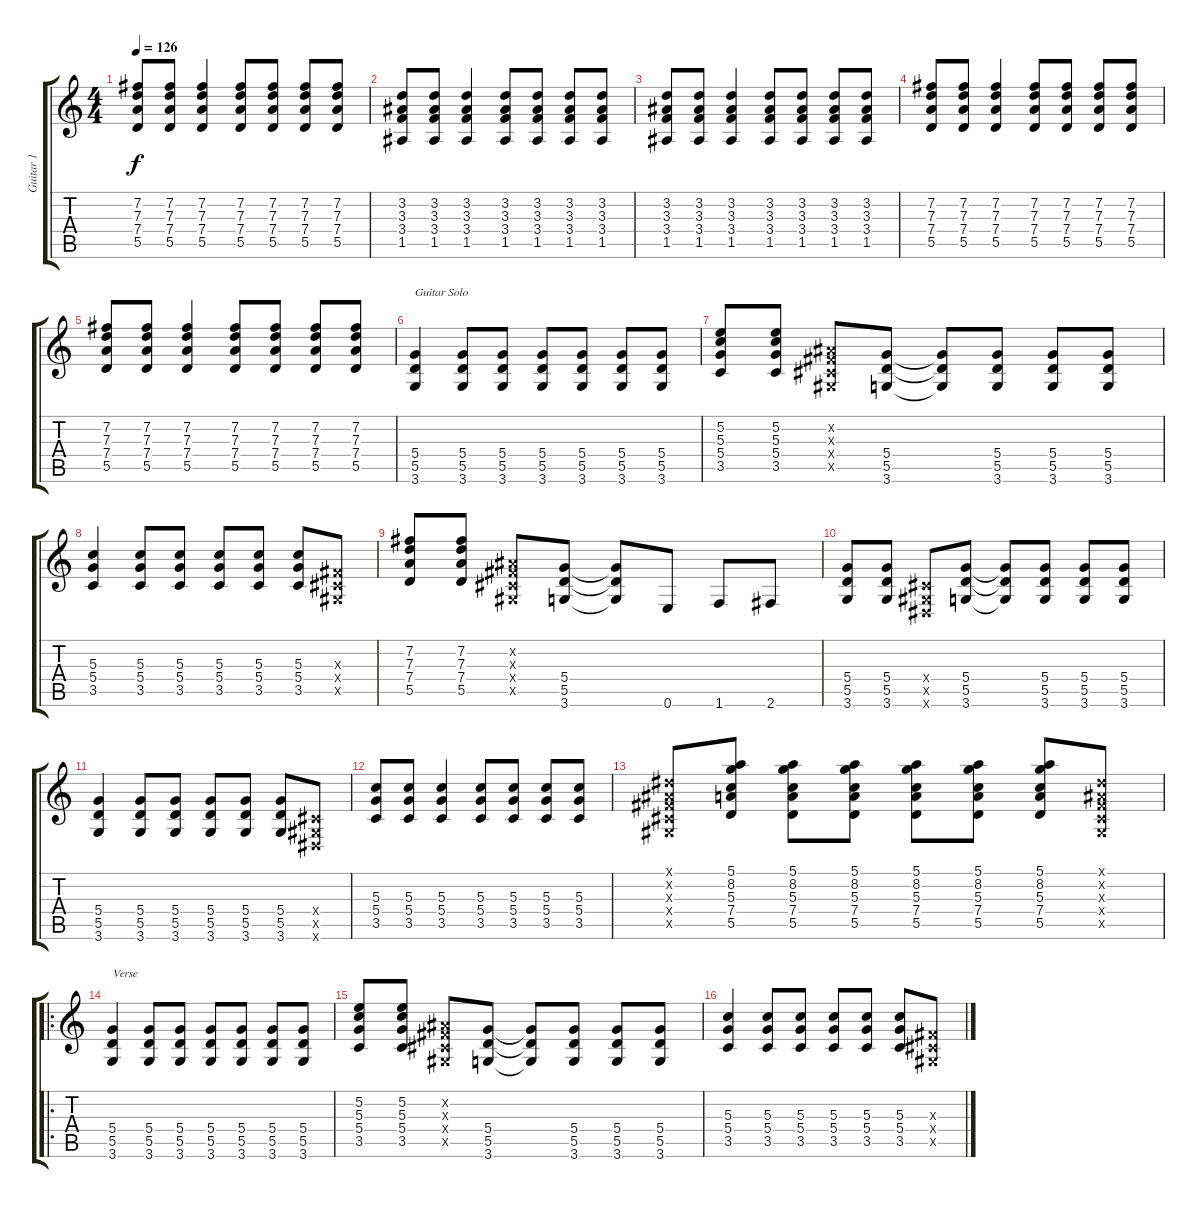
\track ("Guitar 1" "Guitar 1") {instrument overdrivenguitar}
\staff {score tabs}
\tuning (E4 B3 G3 D3 A2 E2) {hide}
\ts (4 4)
\tempo 126
\clef g2
\ks c
(7.2 7.3 7.4 5.5).8{dy f} (7.2 7.3 7.4 5.5).8 (7.2 7.3 7.4 5.5).4 (7.2 7.3 7.4 5.5).8 (7.2 7.3 7.4 5.5).8 (7.2 7.3 7.4 5.5).8 (7.2 7.3 7.4 5.5).8 |
(3.2 3.3 3.4 1.5).8 (3.2 3.3 3.4 1.5).8 (3.2 3.3 3.4 1.5).4 (3.2 3.3 3.4 1.5).8 (3.2 3.3 3.4 1.5).8 (3.2 3.3 3.4 1.5).8 (3.2 3.3 3.4 1.5).8 |
(3.2 3.3 3.4 1.5).8 (3.2 3.3 3.4 1.5).8 (3.2 3.3 3.4 1.5).4 (3.2 3.3 3.4 1.5).8 (3.2 3.3 3.4 1.5).8 (3.2 3.3 3.4 1.5).8 (3.2 3.3 3.4 1.5).8 |
(7.2 7.3 7.4 5.5).8 (7.2 7.3 7.4 5.5).8 (7.2 7.3 7.4 5.5).4 (7.2 7.3 7.4 5.5).8 (7.2 7.3 7.4 5.5).8 (7.2 7.3 7.4 5.5).8 (7.2 7.3 7.4 5.5).8 |
(7.2 7.3 7.4 5.5).8 (7.2 7.3 7.4 5.5).8 (7.2 7.3 7.4 5.5).4 (7.2 7.3 7.4 5.5).8 (7.2 7.3 7.4 5.5).8 (7.2 7.3 7.4 5.5).8 (7.2 7.3 7.4 5.5).8 |
(5.4 5.5 3.6).4{txt "Guitar Solo"} (5.4 5.5 3.6).8 (5.4 5.5 3.6).8 (5.4 5.5 3.6).8 (5.4 5.5 3.6).8 (5.4 5.5 3.6).8 (5.4 5.5 3.6).8 |
(5.2 5.3 5.4 3.5).8 (5.2 5.3 5.4 3.5).8 (-1.2{x} -1.3{x} -1.4{x} -1.5{x}).8 (5.4 5.5 3.6).8 (5.4{t} 5.5{t} 3.6{t}).8 (5.4 5.5 3.6).8 (5.4 5.5 3.6).8 (5.4 5.5 3.6).8 |
(5.3 5.4 3.5).4 (5.3 5.4 3.5).8 (5.3 5.4 3.5).8 (5.3 5.4 3.5).8 (5.3 5.4 3.5).8 (5.3 5.4 3.5).8 (-1.3{x} -1.4{x} -1.5{x}).8 |
(7.2 7.3 7.4 5.5).8 (7.2 7.3 7.4 5.5).8 (-1.2{x} -1.3{x} -1.4{x} -1.5{x}).8 (5.4 5.5 3.6).8 (5.4{t} 5.5{t} 3.6{t}).8 0.6.8 1.6.8 2.6.8 |
(5.4 5.5 3.6).8 (5.4 5.5 3.6).8 (-1.4{x} -1.5{x} -1.6{x}).8 (5.4 5.5 3.6).8 (5.4{t} 5.5{t} 3.6{t}).8 (5.4 5.5 3.6).8 (5.4 5.5 3.6).8 (5.4 5.5 3.6).8 |
(5.4 5.5 3.6).4 (5.4 5.5 3.6).8 (5.4 5.5 3.6).8 (5.4 5.5 3.6).8 (5.4 5.5 3.6).8 (5.4 5.5 3.6).8 (-1.4{x} -1.5{x} -1.6{x}).8 |
(5.3 5.4 3.5).8 (5.3 5.4 3.5).8 (5.3 5.4 3.5).4 (5.3 5.4 3.5).8 (5.3 5.4 3.5).8 (5.3 5.4 3.5).8 (5.3 5.4 3.5).8 |
(-1.1{x} -1.2{x} -1.3{x} -1.4{x} -1.5{x}).8 (5.1 8.2 5.3 7.4 5.5).8 (5.1 8.2 5.3 7.4 5.5).8 (5.1 8.2 5.3 7.4 5.5).8 (5.1 8.2 5.3 7.4 5.5).8 (5.1 8.2 5.3 7.4 5.5).8 (5.1 8.2 5.3 7.4 5.5).8 (-1.1{x} -1.2{x} -1.3{x} -1.4{x} -1.5{x}).8 |
\ro
(5.4 5.5 3.6).4{txt "Verse"} (5.4 5.5 3.6).8 (5.4 5.5 3.6).8 (5.4 5.5 3.6).8 (5.4 5.5 3.6).8 (5.4 5.5 3.6).8 (5.4 5.5 3.6).8 |
(5.2 5.3 5.4 3.5).8 (5.2 5.3 5.4 3.5).8 (-1.2{x} -1.3{x} -1.4{x} -1.5{x}).8 (5.4 5.5 3.6).8 (5.4{t} 5.5{t} 3.6{t}).8 (5.4 5.5 3.6).8 (5.4 5.5 3.6).8 (5.4 5.5 3.6).8 |
(5.3 5.4 3.5).4 (5.3 5.4 3.5).8 (5.3 5.4 3.5).8 (5.3 5.4 3.5).8 (5.3 5.4 3.5).8 (5.3 5.4 3.5).8 (-1.3{x} -1.4{x} -1.5{x}).8
